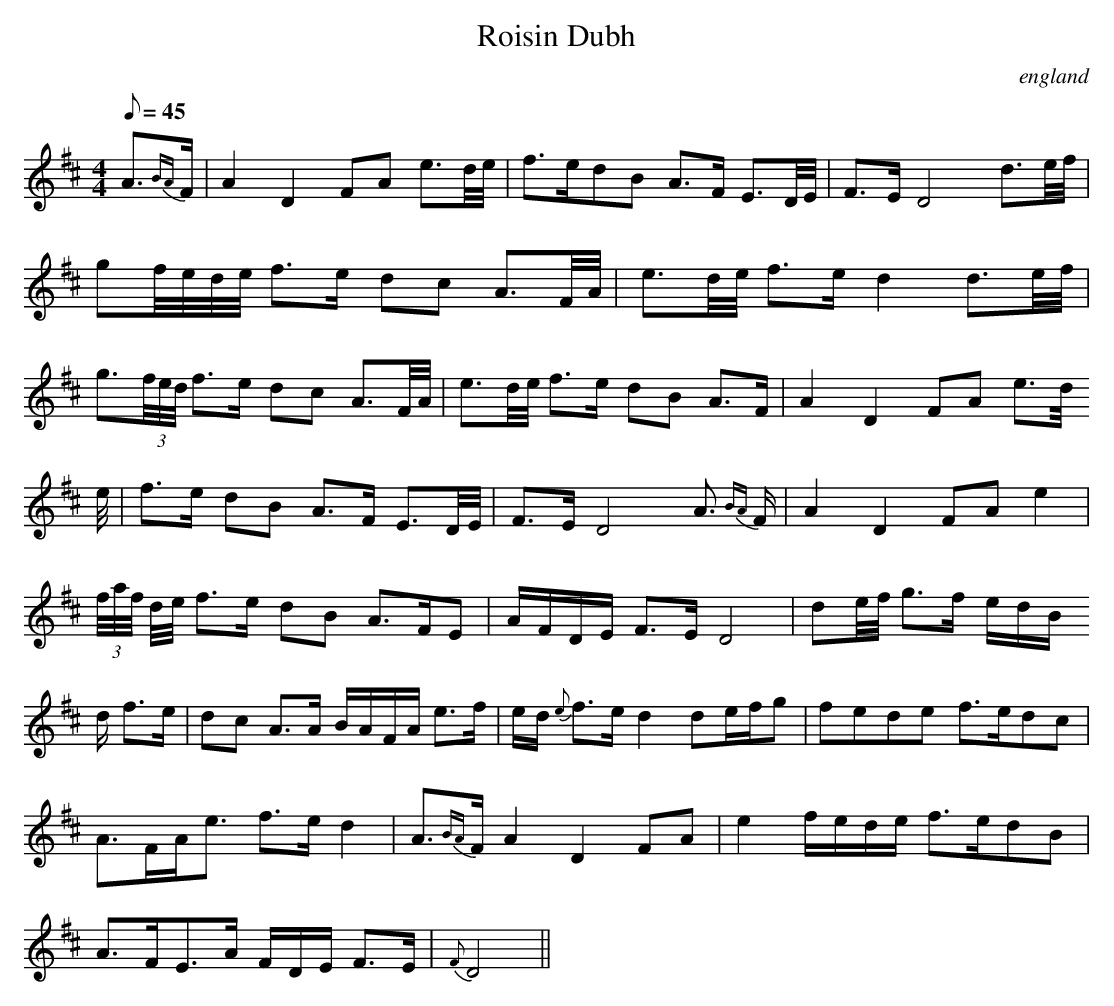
X:1
T:Roisin Dubh
O:england
M:4/4
L:1/8
Q:45
K:D
A3/2{BA}F/2|A2 D2 FA e3/2d/4e/4|f>edB A>F E3/2D/4E/4|F>E D4 d3/2e/4f/4|
gf/4e/4d/4e/4 f>e dc A3/2F/4A/4|e3/2d/4e/4 f>e d2 d3/2e/4f/4|
g3/2(3f/4e/4d/4 f>e dc A3/2F/4A/4|e3/2d/4e/4 f>e dB A>F|A2 D2 FA e3/2d/4
e/4|f>e dB A>F E3/2D/4E/4|F>E D4 A3/2 {BA} F/2|A2 D2 FA e2|
(3f/4a/4f/4 d/4e/4 f>e dB A>FE|A/2F/2D/2E/2 F>E D4|de/4f/4 g>f e/2d/2B/2
d/2 f>e|dc A>A B/2A/2F/2A/2 e>f|e/2d/2 {e} f>e d2 de/2f/2g|fede f>edc|
A3/2F/2A/2e3/2 f>e d2|A3/2{BA}F/2 A2 D2 FA|e2 f/2e/2d/2e/2 f>edB|
A>FE>A F/2D/2E/2 F>E|{F}D4||
